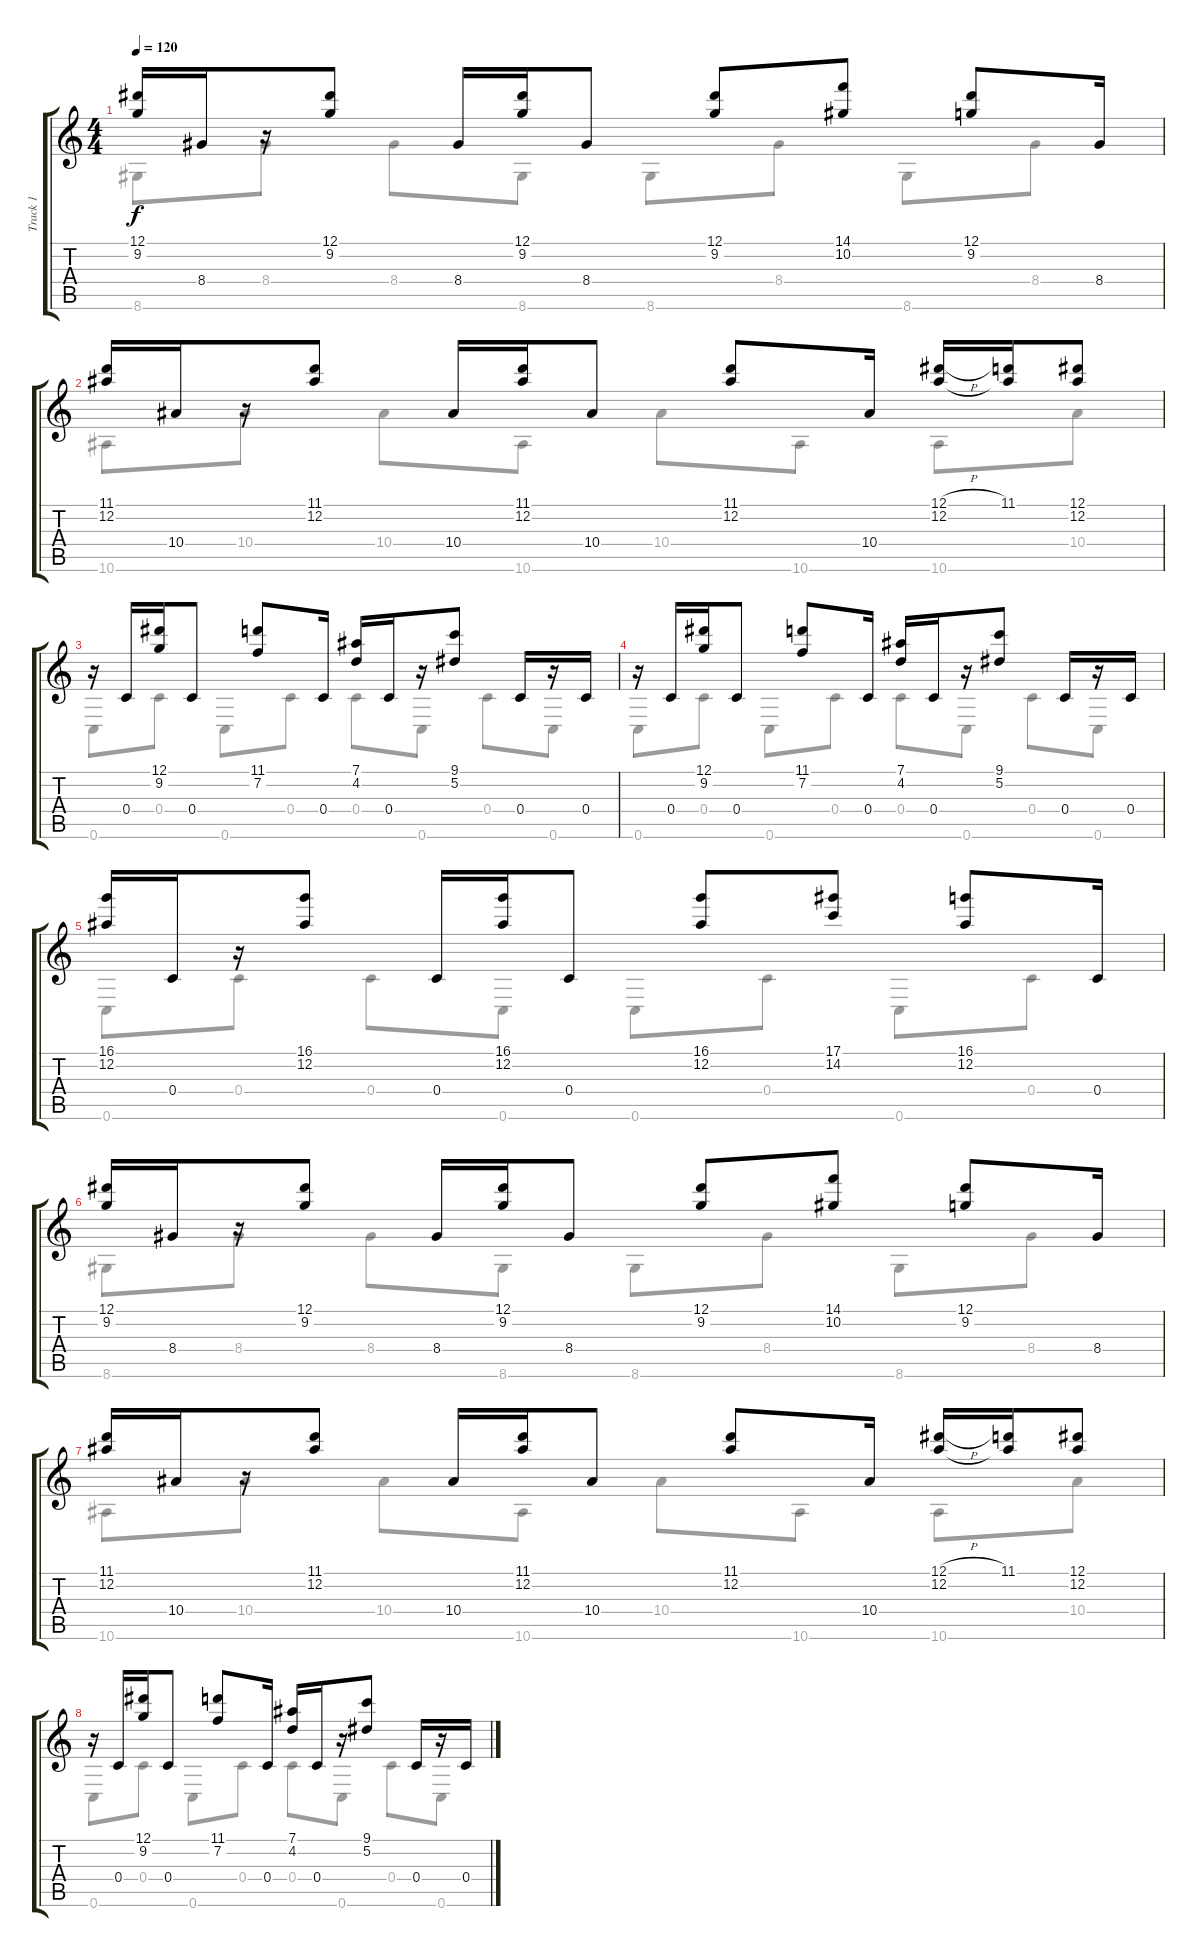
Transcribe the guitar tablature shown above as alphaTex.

\track ("Track 1" "Track 1") {instrument acousticguitarsteel}
\staff {score tabs}
\tuning (Eb4 Bb3 G3 C3 G2 C2) {hide}
\voice
\ts (4 4)
\tempo 120
\clef g2
\ks c
(12.1 9.2).16{dy f} 8.4.16 r.16 (12.1 9.2).8 8.4.16 (12.1 9.2).16 8.4.8 (12.1 9.2).8 (14.1 10.2).8 (12.1 9.2).8 8.4.16 |
(11.1 12.2).16 10.4.16 r.16 (11.1 12.2).8 10.4.16 (11.1 12.2).16 10.4.8 (11.1 12.2).8 10.4.16 (12.1{h} 12.2).16 (11.1 12.2{t}).16 (12.1 12.2).8 |
r.16 0.4.16 (12.1 9.2).16 0.4.8 (11.1 7.2).8 0.4.16 (7.1 4.2).16 0.4.16 r.16 (9.1 5.2).8 0.4.16 r.16 0.4.16 |
r.16 0.4.16 (12.1 9.2).16 0.4.8 (11.1 7.2).8 0.4.16 (7.1 4.2).16 0.4.16 r.16 (9.1 5.2).8 0.4.16 r.16 0.4.16 |
(16.1 12.2).16 0.4.16 r.16 (16.1 12.2).8 0.4.16 (16.1 12.2).16 0.4.8 (16.1 12.2).8 (17.1 14.2).8 (16.1 12.2).8 0.4.16 |
(12.1 9.2).16 8.4.16 r.16 (12.1 9.2).8 8.4.16 (12.1 9.2).16 8.4.8 (12.1 9.2).8 (14.1 10.2).8 (12.1 9.2).8 8.4.16 |
(11.1 12.2).16 10.4.16 r.16 (11.1 12.2).8 10.4.16 (11.1 12.2).16 10.4.8 (11.1 12.2).8 10.4.16 (12.1{h} 12.2).16 (11.1 12.2{t}).16 (12.1 12.2).8 |
r.16 0.4.16 (12.1 9.2).16 0.4.8 (11.1 7.2).8 0.4.16 (7.1 4.2).16 0.4.16 r.16 (9.1 5.2).8 0.4.16 r.16 0.4.16
\voice
\clef g2
\ottava regular
\simile none
\ks c
8.6.8{dy f} 8.4.8 8.4.8 8.6.8 8.6.8 8.4.8 8.6.8 8.4.8 |
10.6.8 10.4.8 10.4.8 10.6.8 10.4.8 10.6.8 10.6.8 10.4.8 |
0.6.8 0.4.8 0.6.8 0.4.8 0.4.8 0.6.8 0.4.8 0.6.8 |
0.6.8 0.4.8 0.6.8 0.4.8 0.4.8 0.6.8 0.4.8 0.6.8 |
0.6.8 0.4.8 0.4.8 0.6.8 0.6.8 0.4.8 0.6.8 0.4.8 |
8.6.8 8.4.8 8.4.8 8.6.8 8.6.8 8.4.8 8.6.8 8.4.8 |
10.6.8 10.4.8 10.4.8 10.6.8 10.4.8 10.6.8 10.6.8 10.4.8 |
0.6.8 0.4.8 0.6.8 0.4.8 0.4.8 0.6.8 0.4.8 0.6.8
